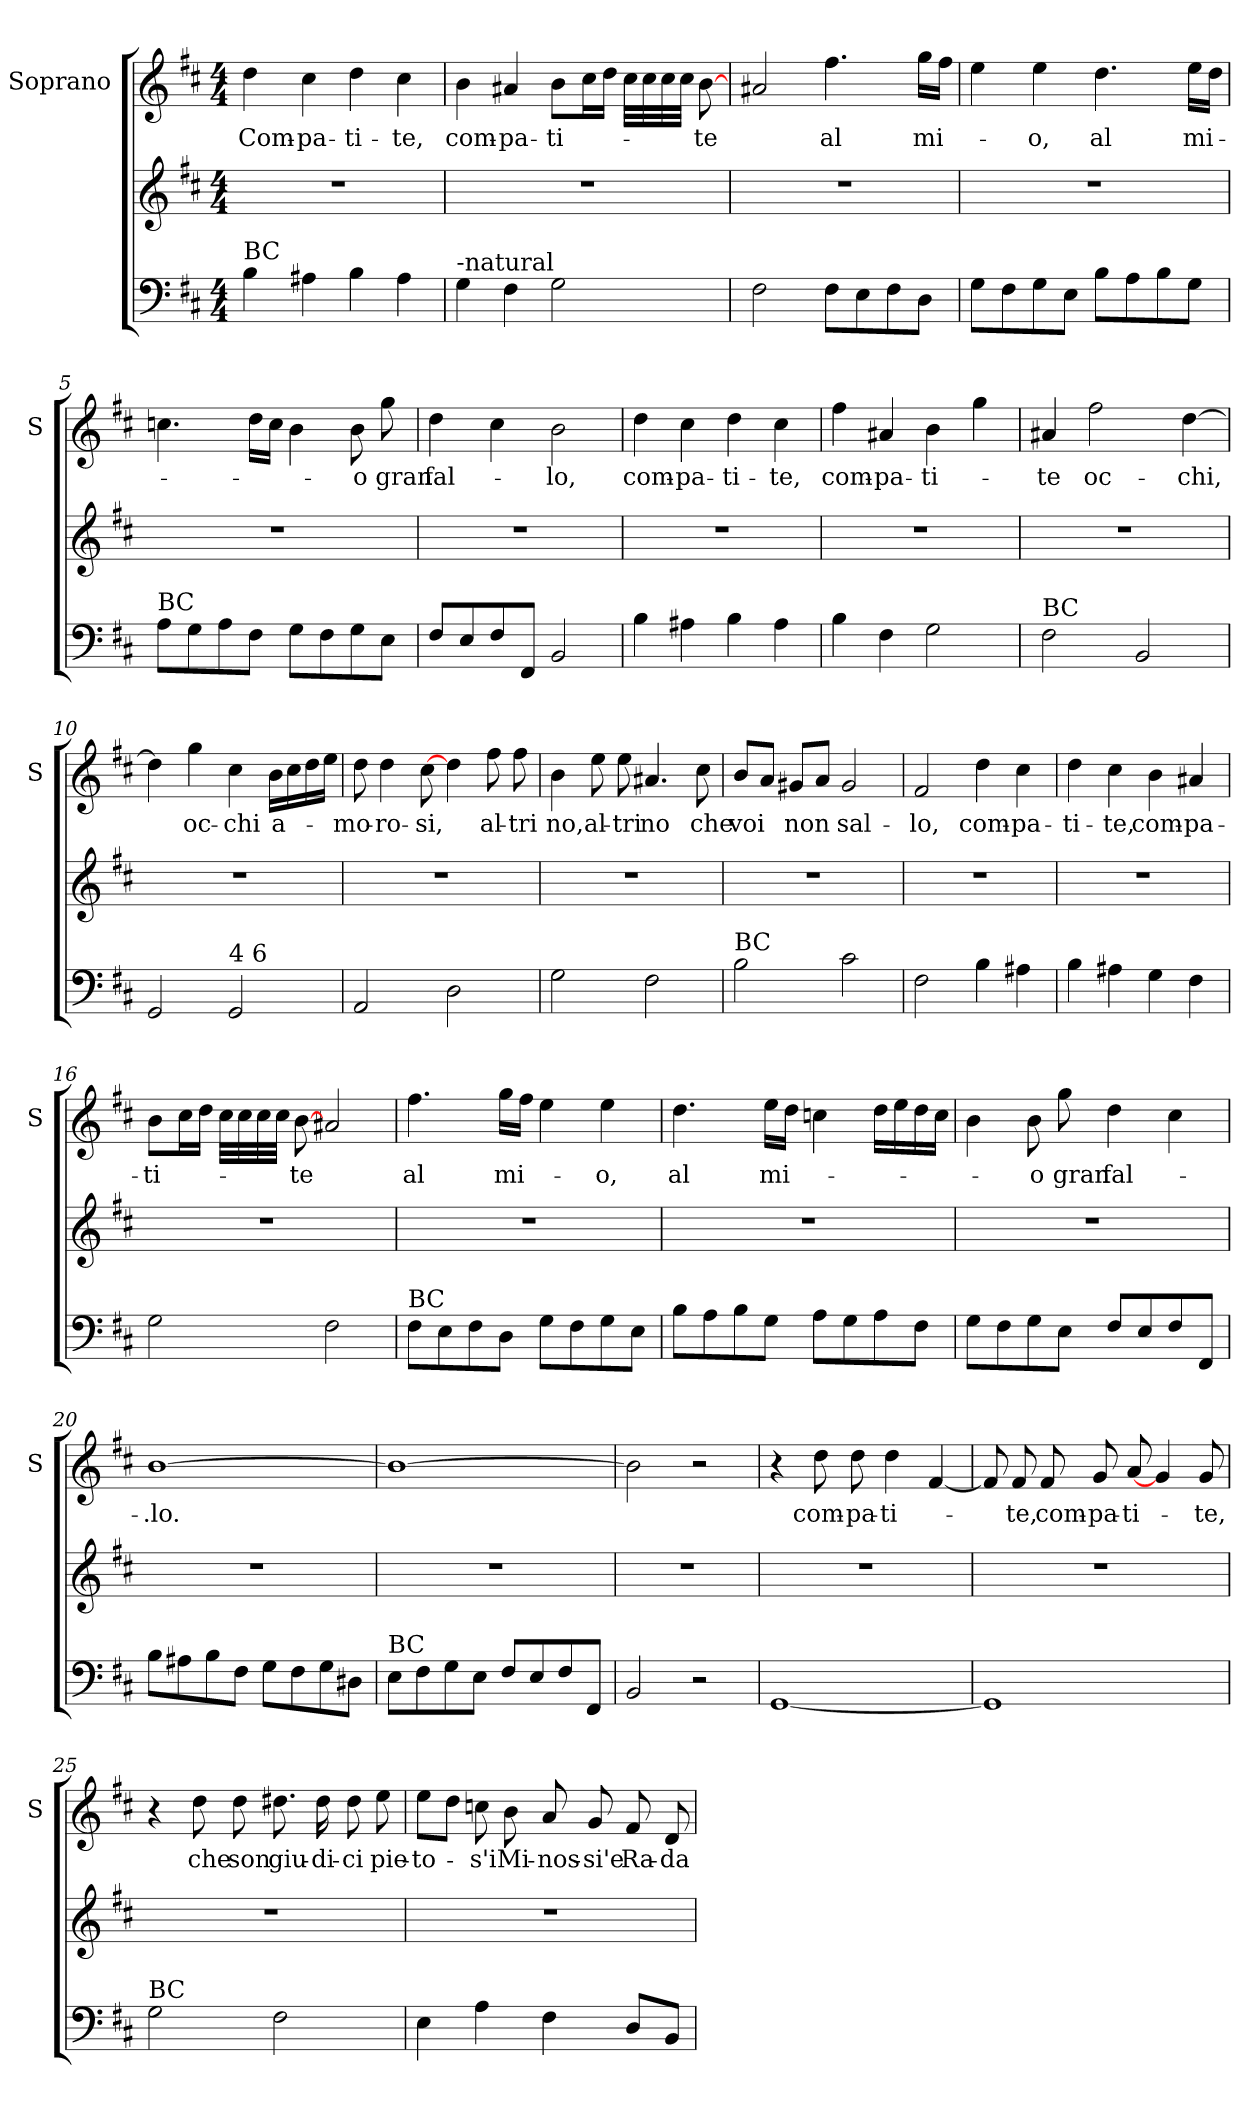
**kern	**kern	**kern	**text
*part2	*part2	*part1	*part1
*staff3	*staff2	*staff1	*staff1
*	*	*I"Soprano	*
*	*	*I'S	*
*clefF4	*clefG2	*clefG2	*
*k[f#c#]	*k[f#c#]	*k[f#c#]	*
*D:	*D:	*D:	*
*M4/4	*M4/4	*M4/4	*
=1	=1	=1	=1
!LO:TX:a:t=BC	!	!	!
!	!	!	!LO:LY:b
4B\	1r	4dd\	Com-
!	!	!	!LO:LY:b
4A#X\	.	4cc#\	-pa-
!	!	!	!LO:LY:b
4B\	.	4dd\	-ti-
!	!	!	!LO:LY:b
4A#\	.	4cc#\	-te,
=2	=2	=2	=2
!LO:TX:a:t=-natural	!	!	!
!	!	!	!LO:LY:b
4G\	1r	4b\	com-
!	!	!	!LO:LY:b
4F#\	.	4a#X/	-pa-
!	!	!	!LO:LY:b
2G\	.	8b\L	-ti-
.	.	16cc#\L	.
.	.	16dd\JJ	.
.	.	32cc#\LLL	.
.	.	32cc#\	.
.	.	32cc#\	.
.	.	32cc#\JJJ	.
!	!	!	!LO:LY:b
.	.	[8b\	-te
=3	=3	=3	=3
2F#\	1r	2a#X/	.
!	!	!	!LO:LY:b
8F#\L	.	4.ff#\	al
8E\	.	.	.
8F#\	.	.	.
!	!	!	!LO:LY:b
8D\J	.	16gg\LL	mi-
.	.	16ff#\JJ	.
=4	=4	=4	=4
8G\L	1r	4ee\	.
8F#\	.	.	.
!	!	!	!LO:LY:b
8G\	.	4ee\	-o,
8E\J	.	.	.
!	!	!	!LO:LY:b
8B\L	.	4.dd\	al
8A\	.	.	.
8B\	.	.	.
!	!	!	!LO:LY:b
8G\J	.	16ee\LL	mi-
.	.	16dd\JJ	.
!!LO:LB:g=z
=5	=5	=5	=5
!LO:TX:a:t=BC	!	!	!
8A\L	1r	4.ccn\	.
8G\	.	.	.
8A\	.	.	.
8F#\J	.	16dd\LL	.
.	.	16cc\JJ	.
8G\L	.	4b\	.
8F#\	.	.	.
!	!	!	!LO:LY:b
8G\	.	8b\	-o
!	!	!	!LO:LY:b
8E\J	.	8gg\	gran
=6	=6	=6	=6
!	!	!	!LO:LY:b
8F#/L	1r	4dd\	fal-
8E/	.	.	.
8F#/	.	4cc#\	.
8FF#/J	.	.	.
!	!	!	!LO:LY:b
2BB/	.	2b\	-lo,
=7	=7	=7	=7
!	!	!	!LO:LY:b
4B\	1r	4dd\	com-
!	!	!	!LO:LY:b
4A#X\	.	4cc#\	-pa-
!	!	!	!LO:LY:b
4B\	.	4dd\	-ti-
!	!	!	!LO:LY:b
4A#\	.	4cc#\	-te,
=8	=8	=8	=8
!	!	!	!LO:LY:b
4B\	1r	4ff#\	com-
!	!	!	!LO:LY:b
4F#\	.	4a#X/	-pa-
!	!	!	!LO:LY:b
2G\	.	4b\	-ti-
.	.	4gg\	.
!!LO:LB:g=z
=9	=9	=9	=9
!LO:TX:a:t=BC	!	!	!
!	!	!	!LO:LY:b
2F#\	1r	4a#X/	-te
!	!	!	!LO:LY:b
.	.	2ff#\	oc-
2BB/	.	.	.
!	!	!	!LO:LY:b
.	.	[4dd\	-chi,
=10	=10	=10	=10
2GG/	1r	4dd\]	.
!	!	!	!LO:LY:b
.	.	4gg\	oc-
!LO:TX:a:t=4  6	!	!	!
!	!	!	!LO:LY:b
2GG/	.	4cc#\	-chi
!	!	!	!LO:LY:b
.	.	16b\LL	a-
.	.	16cc#\	.
.	.	16dd\	.
.	.	16ee\JJ	.
=11	=11	=11	=11
!	!	!	!LO:LY:b
2AA/	1r	8dd\	-mo-
!	!	!	!LO:LY:b
.	.	4dd\	-ro-
!	!	!	!LO:LY:b
.	.	[8cc#\	-si,
2D\	.	4dd\	.
!	!	!	!LO:LY:b
.	.	8ff#\	al-
!	!	!	!LO:LY:b
.	.	8ff#\	-tri
=12	=12	=12	=12
!	!	!	!LO:LY:b
2G\	1r	4b\	no,
!	!	!	!LO:LY:b
.	.	8ee\	al-
!	!	!	!LO:LY:b
.	.	8ee\	-tri
!	!	!	!LO:LY:b
2F#\	.	4.a#X/	no
!	!	!	!LO:LY:b
.	.	8cc#\	che
!!LO:PB:g=z
=13	=13	=13	=13
!LO:TX:a:t=BC	!	!	!
!	!	!	!LO:LY:b
2B\	1r	8b/L	voi
.	.	8a/J	.
!	!	!	!LO:LY:b
.	.	8g#X/L	non
.	.	8a/J	.
!	!	!	!LO:LY:b
2c#\	.	2g#/	sal-
=14	=14	=14	=14
!	!	!	!LO:LY:b
2F#\	1r	2f#/	-lo,
!	!	!	!LO:LY:b
4B\	.	4dd\	com-
!	!	!	!LO:LY:b
4A#X\	.	4cc#\	-pa-
=15	=15	=15	=15
!	!	!	!LO:LY:b
4B\	1r	4dd\	-ti-
!	!	!	!LO:LY:b
4A#X\	.	4cc#\	-te,
!	!	!	!LO:LY:b
4G\	.	4b\	com-
!	!	!	!LO:LY:b
4F#\	.	4a#X/	-pa-
=16	=16	=16	=16
!	!	!	!LO:LY:b
2G\	1r	8b\L	-ti-
.	.	16cc#\L	.
.	.	16dd\JJ	.
.	.	32cc#\LLL	.
.	.	32cc#\	.
.	.	32cc#\	.
.	.	32cc#\JJJ	.
!	!	!	!LO:LY:b
.	.	[8b\	-te
2F#\	.	2a#X/	.
!!LO:LB:g=z
=17	=17	=17	=17
!LO:TX:a:t=BC	!	!	!
!	!	!	!LO:LY:b
8F#\L	1r	4.ff#\	al
8E\	.	.	.
8F#\	.	.	.
!	!	!	!LO:LY:b
8D\J	.	16gg\LL	mi-
.	.	16ff#\JJ	.
8G\L	.	4ee\	.
8F#\	.	.	.
!	!	!	!LO:LY:b
8G\	.	4ee\	-o,
8E\J	.	.	.
=18	=18	=18	=18
!	!	!	!LO:LY:b
8B\L	1r	4.dd\	al
8A\	.	.	.
8B\	.	.	.
!	!	!	!LO:LY:b
8G\J	.	16ee\LL	mi-
.	.	16dd\JJ	.
8A\L	.	4ccn\	.
8G\	.	.	.
8A\	.	16dd\LL	.
.	.	16ee\	.
8F#\J	.	16dd\	.
.	.	16cc\JJ	.
=19	=19	=19	=19
8G\L	1r	4b\	.
8F#\	.	.	.
!	!	!	!LO:LY:b
8G\	.	8b\	-o
!	!	!	!LO:LY:b
8E\J	.	8gg\	gran
!	!	!	!LO:LY:b
8F#/L	.	4dd\	fal-
8E/	.	.	.
8F#/	.	4cc#\	.
8FF#/J	.	.	.
=20	=20	=20	=20
!	!	!	!LO:LY:b
8B\L	1r	[1b	-.lo.
8A#X\	.	.	.
8B\	.	.	.
8F#\J	.	.	.
8G\L	.	.	.
8F#\	.	.	.
8G\	.	.	.
8D#X\J	.	.	.
!!LO:LB:g=z
=21	=21	=21	=21
!LO:TX:a:t=BC	!	!	!
8E\L	1r	1b_	.
8F#\	.	.	.
8G\	.	.	.
8E\J	.	.	.
8F#/L	.	.	.
8E/	.	.	.
8F#/	.	.	.
8FF#/J	.	.	.
=22	=22	=22	=22
2BB/	1r	2b\]	.
2r	.	2r	.
=23	=23	=23	=23
[1GG	1r	4r	.
!	!	!	!LO:LY:b
.	.	8dd\	com-
!	!	!	!LO:LY:b
.	.	8dd\	-pa-
!	!	!	!LO:LY:b
.	.	4dd\	-ti-
.	.	[4f#/	.
=24	=24	=24	=24
1GG]	1r	8f#/]	.
!	!	!	!LO:LY:b
.	.	8f#/	-te,
!	!	!	!LO:LY:b
.	.	8f#/	com-
!	!	!	!LO:LY:b
.	.	8g/	-pa-
!	!	!	!LO:LY:b
.	.	[8a/	-ti-
.	.	4g/	.
!	!	!	!LO:LY:b
.	.	8g/	-te,
!!LO:LB:g=z
=25	=25	=25	=25
!LO:TX:a:t=BC	!	!	!
2G\	1r	4r	.
!	!	!	!LO:LY:b
.	.	8dd\	che
!	!	!	!LO:LY:b
.	.	8dd\	son
!	!	!	!LO:LY:b
2F#\	.	8.dd#X\	giu-
!	!	!	!LO:LY:b
.	.	16dd#\	-di-
!	!	!	!LO:LY:b
.	.	8dd#\	-ci
!	!	!	!LO:LY:b
.	.	8ee\	pie-
=26	=26	=26	=26
!	!	!	!LO:LY:b
4E\	1r	8ee\L	-to-
.	.	8dd\J	.
!	!	!	!LO:LY:b
4A\	.	8ccn\	-s'i
!	!	!	!LO:LY:b
.	.	8b\	Mi-
!	!	!	!LO:LY:b
4F#\	.	8a/	-nos-
!	!	!	!LO:LY:b
.	.	8g/	-si'e
!	!	!	!LO:LY:b
8D/L	.	8f#/	Ra-
!	!	!	!LO:LY:b
8BB/J	.	8d/	-da-
=	=	=	=
*-	*-	*-	*-
